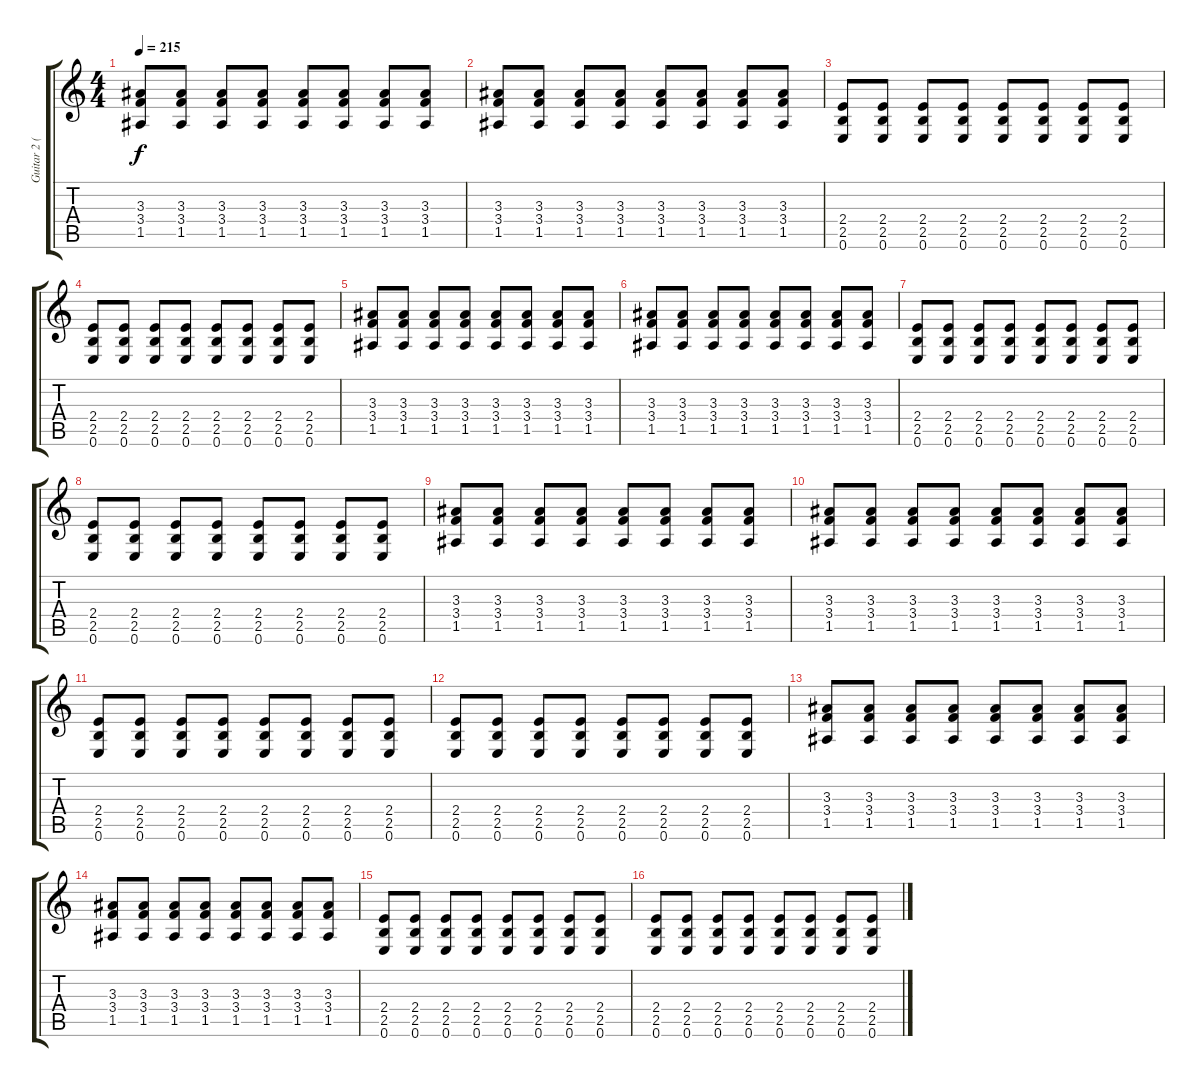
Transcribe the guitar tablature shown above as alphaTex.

\track ("Guitar 2 (Silenoz)" "Guitar 2 (") {instrument distortionguitar}
\staff {score tabs}
\tuning (E4 B3 G3 D3 A2 E2) {hide}
\ts (4 4)
\tempo 215
\clef g2
\ks c
(3.3 3.4 1.5).8{dy f instrument distortionguitar} (3.3 3.4 1.5).8 (3.3 3.4 1.5).8 (3.3 3.4 1.5).8 (3.3 3.4 1.5).8 (3.3 3.4 1.5).8 (3.3 3.4 1.5).8 (3.3 3.4 1.5).8 |
(3.3 3.4 1.5).8 (3.3 3.4 1.5).8 (3.3 3.4 1.5).8 (3.3 3.4 1.5).8 (3.3 3.4 1.5).8 (3.3 3.4 1.5).8 (3.3 3.4 1.5).8 (3.3 3.4 1.5).8 |
(2.4 2.5 0.6).8 (2.4 2.5 0.6).8 (2.4 2.5 0.6).8 (2.4 2.5 0.6).8 (2.4 2.5 0.6).8 (2.4 2.5 0.6).8 (2.4 2.5 0.6).8 (2.4 2.5 0.6).8 |
(2.4 2.5 0.6).8 (2.4 2.5 0.6).8 (2.4 2.5 0.6).8 (2.4 2.5 0.6).8 (2.4 2.5 0.6).8 (2.4 2.5 0.6).8 (2.4 2.5 0.6).8 (2.4 2.5 0.6).8 |
(3.3 3.4 1.5).8 (3.3 3.4 1.5).8 (3.3 3.4 1.5).8 (3.3 3.4 1.5).8 (3.3 3.4 1.5).8 (3.3 3.4 1.5).8 (3.3 3.4 1.5).8 (3.3 3.4 1.5).8 |
(3.3 3.4 1.5).8 (3.3 3.4 1.5).8 (3.3 3.4 1.5).8 (3.3 3.4 1.5).8 (3.3 3.4 1.5).8 (3.3 3.4 1.5).8 (3.3 3.4 1.5).8 (3.3 3.4 1.5).8 |
(2.4 2.5 0.6).8 (2.4 2.5 0.6).8 (2.4 2.5 0.6).8 (2.4 2.5 0.6).8 (2.4 2.5 0.6).8 (2.4 2.5 0.6).8 (2.4 2.5 0.6).8 (2.4 2.5 0.6).8 |
(2.4 2.5 0.6).8 (2.4 2.5 0.6).8 (2.4 2.5 0.6).8 (2.4 2.5 0.6).8 (2.4 2.5 0.6).8 (2.4 2.5 0.6).8 (2.4 2.5 0.6).8 (2.4 2.5 0.6).8 |
(3.3 3.4 1.5).8 (3.3 3.4 1.5).8 (3.3 3.4 1.5).8 (3.3 3.4 1.5).8 (3.3 3.4 1.5).8 (3.3 3.4 1.5).8 (3.3 3.4 1.5).8 (3.3 3.4 1.5).8 |
(3.3 3.4 1.5).8 (3.3 3.4 1.5).8 (3.3 3.4 1.5).8 (3.3 3.4 1.5).8 (3.3 3.4 1.5).8 (3.3 3.4 1.5).8 (3.3 3.4 1.5).8 (3.3 3.4 1.5).8 |
(2.4 2.5 0.6).8 (2.4 2.5 0.6).8 (2.4 2.5 0.6).8 (2.4 2.5 0.6).8 (2.4 2.5 0.6).8 (2.4 2.5 0.6).8 (2.4 2.5 0.6).8 (2.4 2.5 0.6).8 |
(2.4 2.5 0.6).8 (2.4 2.5 0.6).8 (2.4 2.5 0.6).8 (2.4 2.5 0.6).8 (2.4 2.5 0.6).8 (2.4 2.5 0.6).8 (2.4 2.5 0.6).8 (2.4 2.5 0.6).8 |
(3.3 3.4 1.5).8 (3.3 3.4 1.5).8 (3.3 3.4 1.5).8 (3.3 3.4 1.5).8 (3.3 3.4 1.5).8 (3.3 3.4 1.5).8 (3.3 3.4 1.5).8 (3.3 3.4 1.5).8 |
(3.3 3.4 1.5).8 (3.3 3.4 1.5).8 (3.3 3.4 1.5).8 (3.3 3.4 1.5).8 (3.3 3.4 1.5).8 (3.3 3.4 1.5).8 (3.3 3.4 1.5).8 (3.3 3.4 1.5).8 |
(2.4 2.5 0.6).8 (2.4 2.5 0.6).8 (2.4 2.5 0.6).8 (2.4 2.5 0.6).8 (2.4 2.5 0.6).8 (2.4 2.5 0.6).8 (2.4 2.5 0.6).8 (2.4 2.5 0.6).8 |
(2.4 2.5 0.6).8 (2.4 2.5 0.6).8 (2.4 2.5 0.6).8 (2.4 2.5 0.6).8 (2.4 2.5 0.6).8 (2.4 2.5 0.6).8 (2.4 2.5 0.6).8 (2.4 2.5 0.6).8
